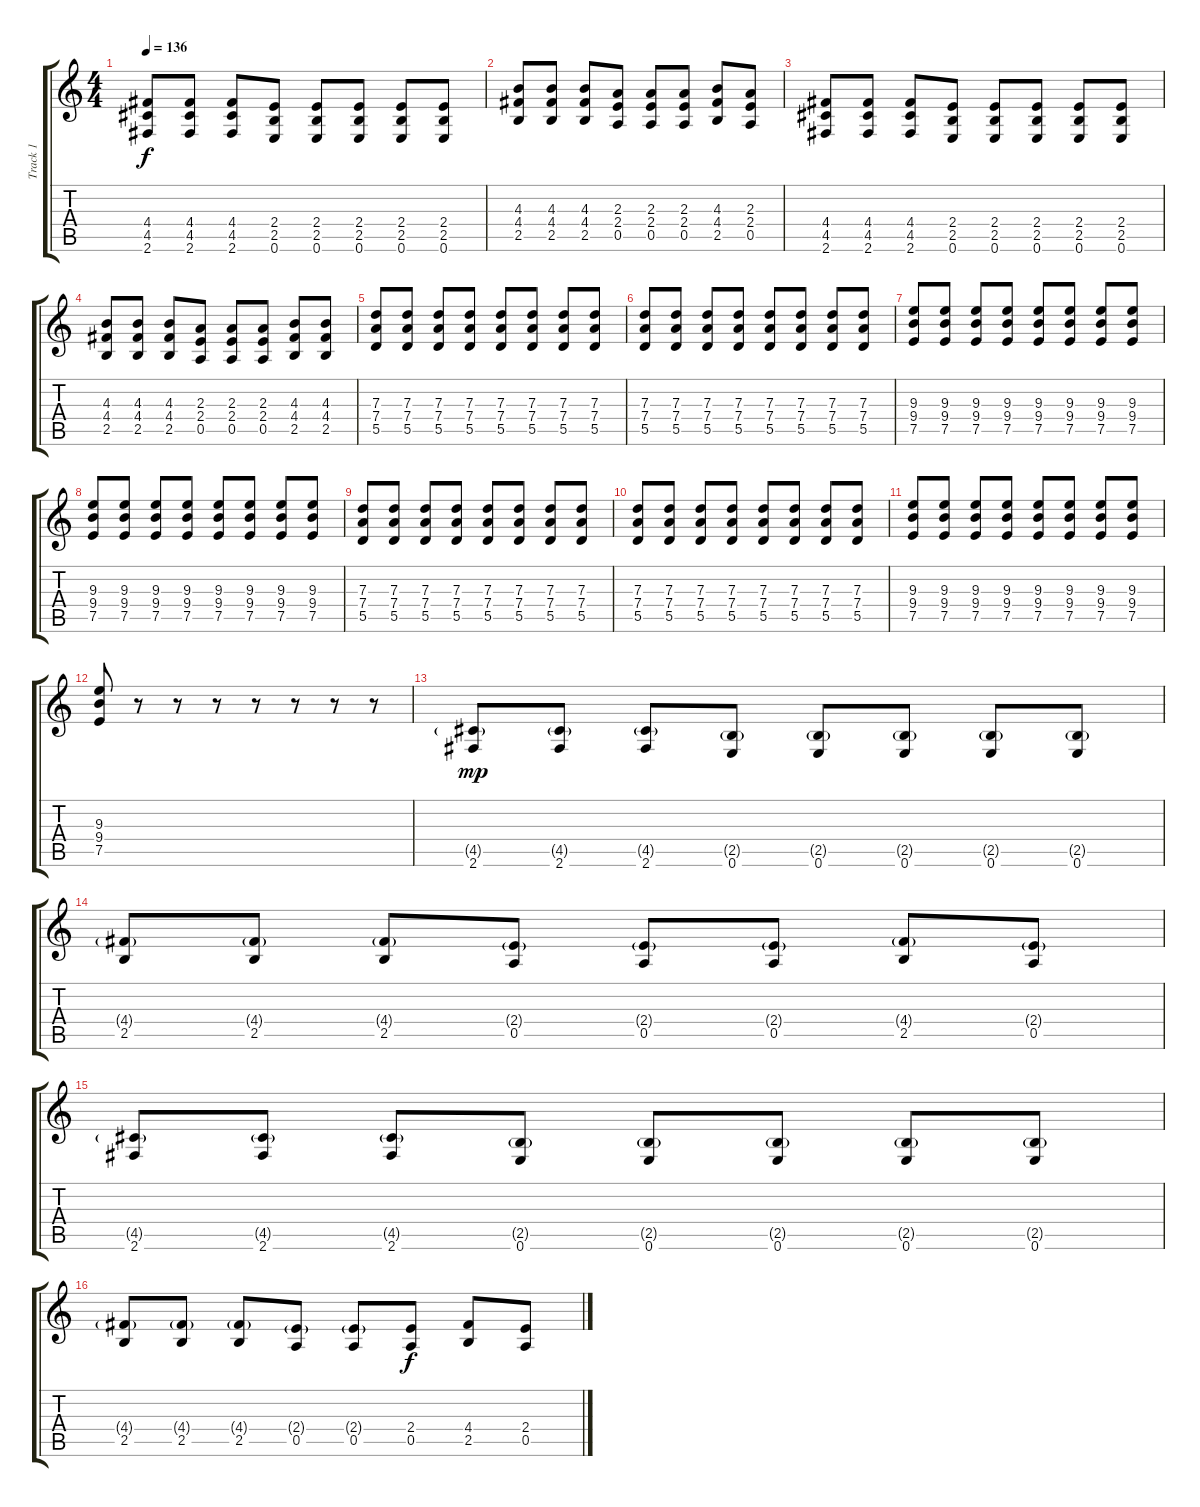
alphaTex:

\track ("Track 1" "Track 1") {instrument distortionguitar}
\staff {score tabs}
\tuning (E4 B3 G3 D3 A2 E2) {hide}
\ts (4 4)
\tempo 136
\clef g2
\ks c
(4.4 4.5 2.6).8{dy f} (4.4 4.5 2.6).8 (4.4 4.5 2.6).8 (2.4 2.5 0.6).8 (2.4 2.5 0.6).8 (2.4 2.5 0.6).8 (2.4 2.5 0.6).8 (2.4 2.5 0.6).8 |
(4.3 4.4 2.5).8 (4.3 4.4 2.5).8 (4.3 4.4 2.5).8 (2.3 2.4 0.5).8 (2.3 2.4 0.5).8 (2.3 2.4 0.5).8 (4.3 4.4 2.5).8 (2.3 2.4 0.5).8 |
(4.4 4.5 2.6).8 (4.4 4.5 2.6).8 (4.4 4.5 2.6).8 (2.4 2.5 0.6).8 (2.4 2.5 0.6).8 (2.4 2.5 0.6).8 (2.4 2.5 0.6).8 (2.4 2.5 0.6).8 |
(4.3 4.4 2.5).8 (4.3 4.4 2.5).8 (4.3 4.4 2.5).8 (2.3 2.4 0.5).8 (2.3 2.4 0.5).8 (2.3 2.4 0.5).8 (4.3 4.4 2.5).8 (4.3 4.4 2.5).8 |
(7.3 7.4 5.5).8 (7.3 7.4 5.5).8 (7.3 7.4 5.5).8 (7.3 7.4 5.5).8 (7.3 7.4 5.5).8 (7.3 7.4 5.5).8 (7.3 7.4 5.5).8 (7.3 7.4 5.5).8 |
(7.3 7.4 5.5).8 (7.3 7.4 5.5).8 (7.3 7.4 5.5).8 (7.3 7.4 5.5).8 (7.3 7.4 5.5).8 (7.3 7.4 5.5).8 (7.3 7.4 5.5).8 (7.3 7.4 5.5).8 |
(9.3 9.4 7.5).8 (9.3 9.4 7.5).8 (9.3 9.4 7.5).8 (9.3 9.4 7.5).8 (9.3 9.4 7.5).8 (9.3 9.4 7.5).8 (9.3 9.4 7.5).8 (9.3 9.4 7.5).8 |
(9.3 9.4 7.5).8 (9.3 9.4 7.5).8 (9.3 9.4 7.5).8 (9.3 9.4 7.5).8 (9.3 9.4 7.5).8 (9.3 9.4 7.5).8 (9.3 9.4 7.5).8 (9.3 9.4 7.5).8 |
(7.3 7.4 5.5).8 (7.3 7.4 5.5).8 (7.3 7.4 5.5).8 (7.3 7.4 5.5).8 (7.3 7.4 5.5).8 (7.3 7.4 5.5).8 (7.3 7.4 5.5).8 (7.3 7.4 5.5).8 |
(7.3 7.4 5.5).8 (7.3 7.4 5.5).8 (7.3 7.4 5.5).8 (7.3 7.4 5.5).8 (7.3 7.4 5.5).8 (7.3 7.4 5.5).8 (7.3 7.4 5.5).8 (7.3 7.4 5.5).8 |
(9.3 9.4 7.5).8 (9.3 9.4 7.5).8 (9.3 9.4 7.5).8 (9.3 9.4 7.5).8 (9.3 9.4 7.5).8 (9.3 9.4 7.5).8 (9.3 9.4 7.5).8 (9.3 9.4 7.5).8 |
(9.3 9.4 7.5).8 r.8 r.8 r.8 r.8 r.8 r.8 r.8 |
(4.5{g} 2.6).8{dy mp} (4.5{g} 2.6).8 (4.5{g} 2.6).8 (2.5{g} 0.6).8 (2.5{g} 0.6).8 (2.5{g} 0.6).8 (2.5{g} 0.6).8 (2.5{g} 0.6).8 |
(4.4{g} 2.5).8 (4.4{g} 2.5).8 (4.4{g} 2.5).8 (2.4{g} 0.5).8 (2.4{g} 0.5).8 (2.4{g} 0.5).8 (4.4{g} 2.5).8 (2.4{g} 0.5).8 |
(4.5{g} 2.6).8 (4.5{g} 2.6).8 (4.5{g} 2.6).8 (2.5{g} 0.6).8 (2.5{g} 0.6).8 (2.5{g} 0.6).8 (2.5{g} 0.6).8 (2.5{g} 0.6).8 |
(4.4{g} 2.5).8 (4.4{g} 2.5).8 (4.4{g} 2.5).8 (2.4{g} 0.5).8 (2.4{g} 0.5).8 (2.4 0.5).8{dy f} (4.4 2.5).8 (2.4 0.5).8
